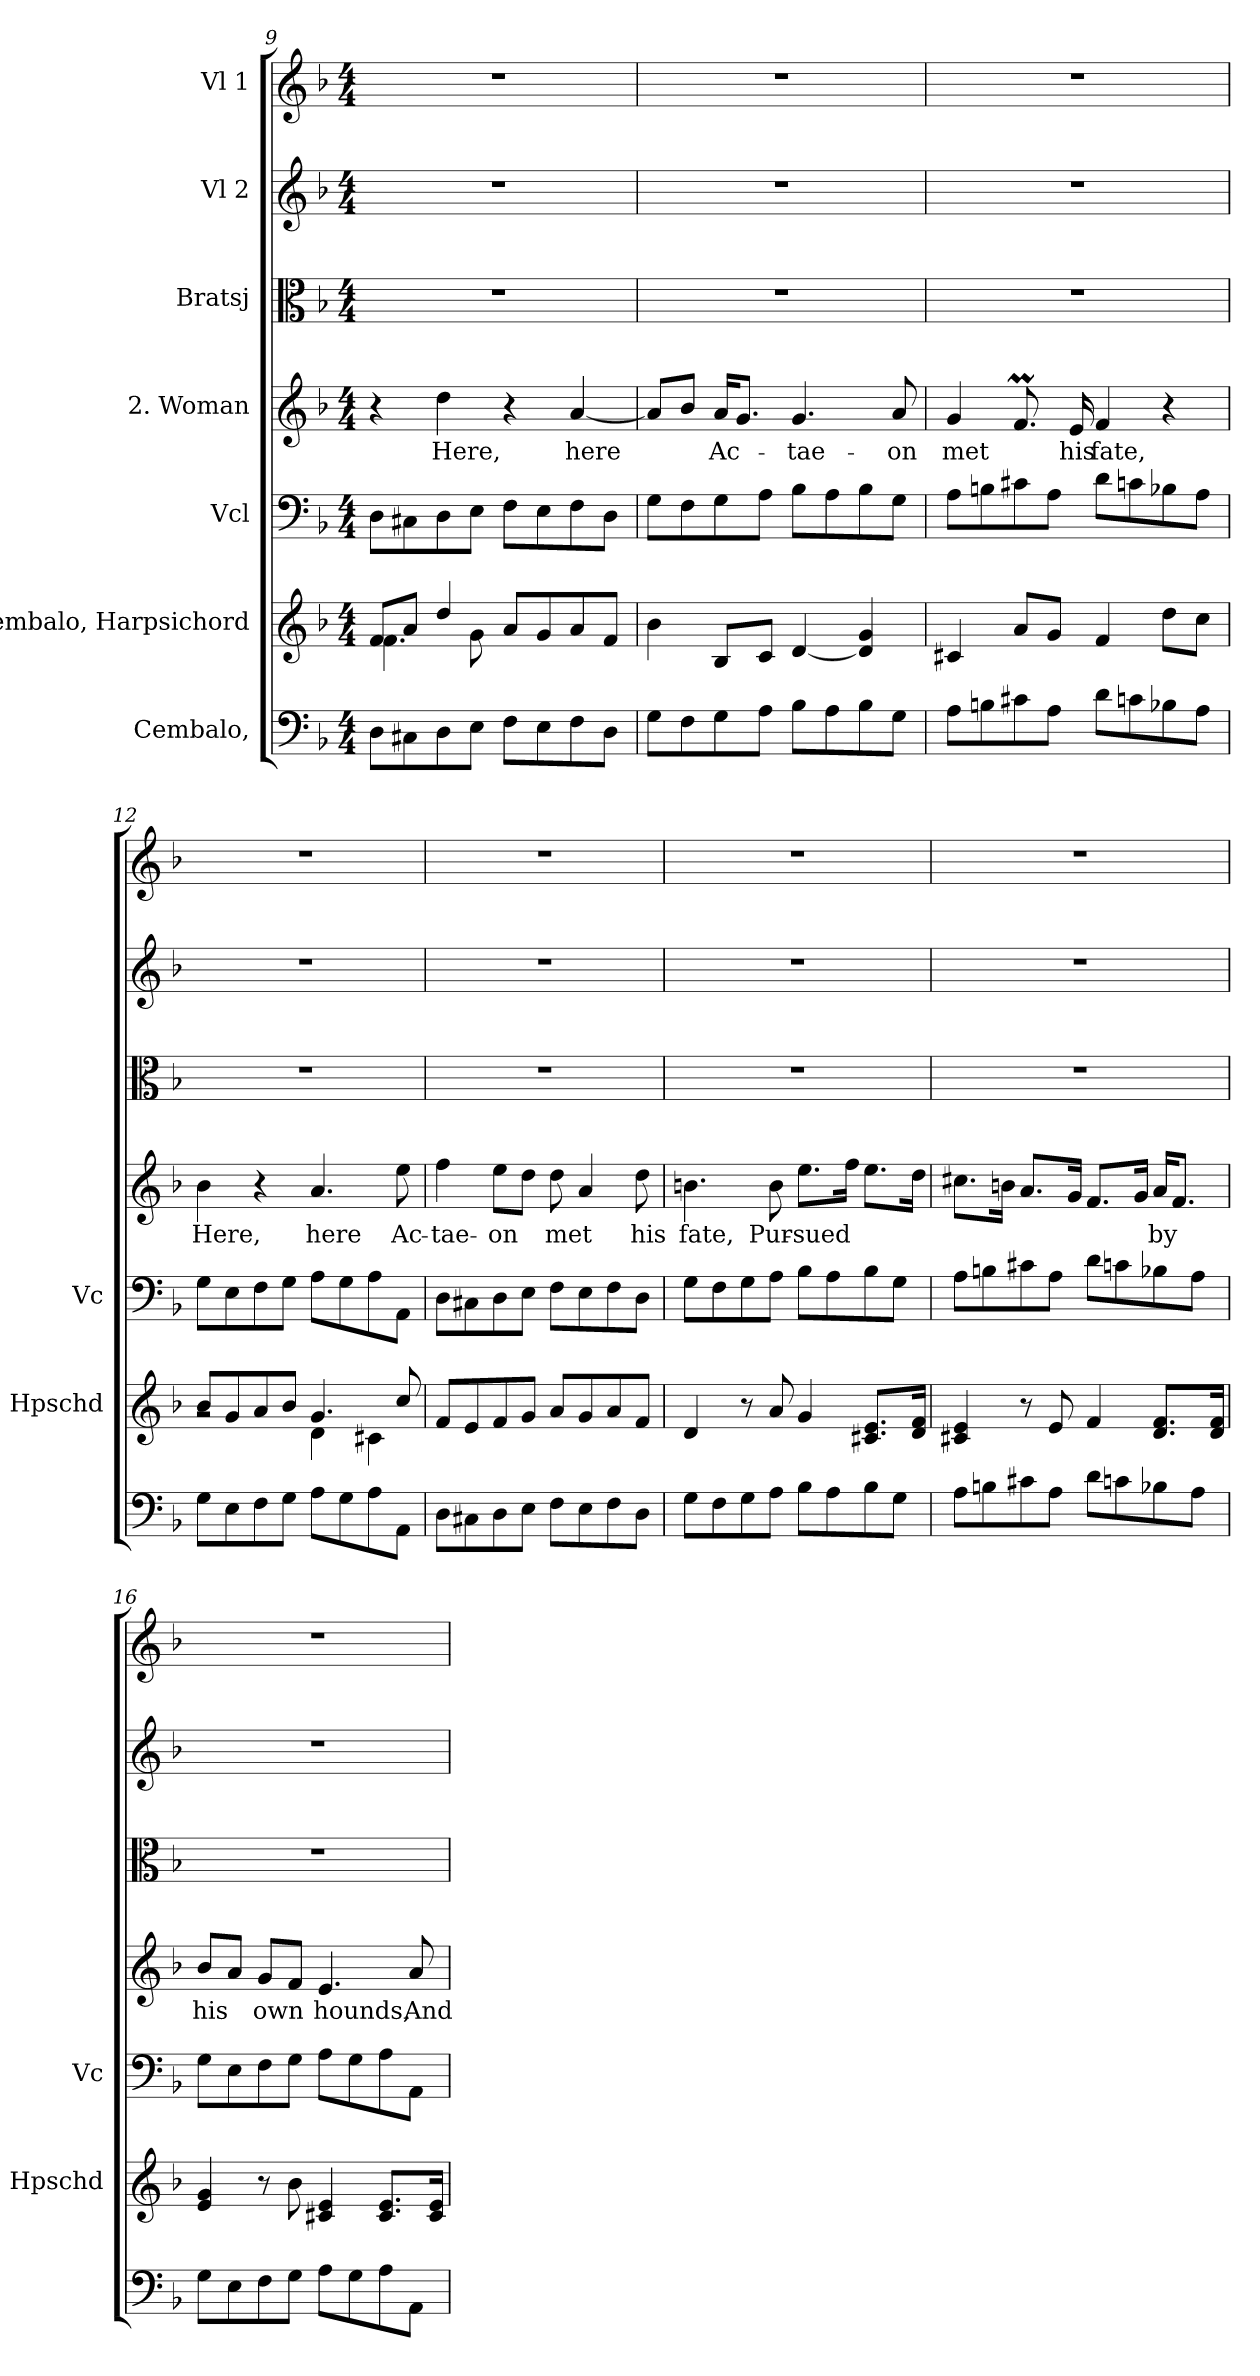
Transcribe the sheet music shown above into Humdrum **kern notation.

**kern	**kern	**kern	**kern	**text	**kern	**kern	**kern
*part7	*part6	*part5	*part4	*part4	*part3	*part2	*part1
*staff7	*staff6	*staff5	*staff4	*staff4	*staff3	*staff2	*staff1
*I"Cembalo,	*I"Cembalo, Harpsichord	*I"Vcl	*I"2. Woman	*	*I"Bratsj	*I"Vl 2	*I"Vl 1
*	*I'Hpschd	*I'Vc	*	*	*	*	*
*clefF4	*clefG2	*clefF4	*clefG2	*	*clefC3	*clefG2	*clefG2
*k[b-]	*k[b-]	*k[b-]	*k[b-]	*	*k[b-]	*k[b-]	*k[b-]
*M4/4	*M4/4	*M4/4	*M4/4	*	*M4/4	*M4/4	*M4/4
=9	=9	=9	=9	=9	=9	=9	=9
*	*^	*	*	*	*	*	*
8D\L	8f/L	4.f\	8D\L	4r	.	1r	1r	1r
8C#X\	8a/J	.	8C#X\	.	.	.	.	.
!	!	!	!	!	!LO:LY:b	!	!	!
8D\	4dd/	.	8D\	4dd\	Here,	.	.	.
8E\J	.	8g\	8E\J	.	.	.	.	.
8F\L	8a/L	2ryy	8F\L	4r	.	.	.	.
8E\	8g/	.	8E\	.	.	.	.	.
!	!	!	!	!	!LO:LY:b	!	!	!
8F\	8a/	.	8F\	[4a/	here	.	.	.
8D\J	8f/J	.	8D\J	.	.	.	.	.
*	*v	*v	*	*	*	*	*	*
=10	=10	=10	=10	=10	=10	=10	=10
8G\L	4b-\	8G\L	8a/L]	.	1r	1r	1r
8F\	.	8F\	8b-/J	.	.	.	.
!	!	!	!	!LO:LY:b	!	!	!
8G\	8B-/L	8G\	16a/KL	Ac-	.	.	.
.	.	.	8.g/J	.	.	.	.
8A\J	8c/J	8A\J	.	.	.	.	.
!	!	!	!	!LO:LY:b	!	!	!
8B-\L	[4d/	8B-\L	4.g/	-tae-	.	.	.
8A\	.	8A\	.	.	.	.	.
8B-\	4d/] 4g/	8B-\	.	.	.	.	.
!	!	!	!	!LO:LY:b	!	!	!
8G\J	.	8G\J	8a/	-on	.	.	.
=11	=11	=11	=11	=11	=11	=11	=11
!	!	!	!	!LO:LY:b	!	!	!
8A\L	4c#X/	8A\L	4g/	met	1r	1r	1r
8Bn\	.	8Bn\	.	.	.	.	.
8c#X\	8a/L	8c#X\	8.fM/	.	.	.	.
8A\J	8g/J	8A\J	.	.	.	.	.
!	!	!	!	!LO:LY:b	!	!	!
.	.	.	16e/	his	.	.	.
!	!	!	!	!LO:LY:b	!	!	!
8d\L	4f/	8d\L	4f/	fate,	.	.	.
8cn\	.	8cn\	.	.	.	.	.
8B-X\	8dd\L	8B-X\	4r	.	.	.	.
8A\J	8cc\J	8A\J	.	.	.	.	.
!!LO:LB:g=z
=12	=12	=12	=12	=12	=12	=12	=12
*	*^	*	*	*	*	*	*
!	!	!	!	!	!LO:LY:b	!	!	!
8G\L	8b-/L	2rg	8G\L	4b-\	Here,	1r	1r	1r
8E\	8g/	.	8E\	.	.	.	.	.
8F\	8a/	.	8F\	4r	.	.	.	.
8G\J	8b-/J	.	8G\J	.	.	.	.	.
!	!	!	!	!	!LO:LY:b	!	!	!
8A\L	4.g/	4d\	8A\L	4.a/	here	.	.	.
8G\	.	.	8G\	.	.	.	.	.
8A\	.	4c#X\	8A\	.	.	.	.	.
!	!	!	!	!	!LO:LY:b	!	!	!
8AA\J	8cc/	.	8AA\J	8ee\	Ac-	.	.	.
*	*v	*v	*	*	*	*	*	*
=13	=13	=13	=13	=13	=13	=13	=13
!	!	!	!	!LO:LY:b	!	!	!
8D\L	8f/L	8D\L	4ff\	-tae-	1r	1r	1r
8C#X\	8e/	8C#X\	.	.	.	.	.
!	!	!	!	!LO:LY:b	!	!	!
8D\	8f/	8D\	8ee\L	-on	.	.	.
8E\J	8g/J	8E\J	8dd\J	.	.	.	.
!	!	!	!	!LO:LY:b	!	!	!
8F\L	8a/L	8F\L	8dd\	met	.	.	.
8E\	8g/	8E\	4a/	.	.	.	.
8F\	8a/	8F\	.	.	.	.	.
!	!	!	!	!LO:LY:b	!	!	!
8D\J	8f/J	8D\J	8dd\	his	.	.	.
=14	=14	=14	=14	=14	=14	=14	=14
!	!	!	!	!LO:LY:b	!	!	!
8G\L	4d/	8G\L	4.bn\	fate,	1r	1r	1r
8F\	.	8F\	.	.	.	.	.
8G\	8r	8G\	.	.	.	.	.
!	!	!	!	!LO:LY:b	!	!	!
8A\J	8a/	8A\J	8b\	Pur-	.	.	.
!	!	!	!	!LO:LY:b	!	!	!
8B-\L	4g/	8B-\L	8.ee\L	-sued	.	.	.
8A\	.	8A\	.	.	.	.	.
.	.	.	16ff\Jk	.	.	.	.
8B-\	8.c#X/ 8.e/L	8B-\	8.ee\L	.	.	.	.
8G\J	.	8G\J	.	.	.	.	.
.	16d/ 16f/Jk	.	16dd\Jk	.	.	.	.
=15	=15	=15	=15	=15	=15	=15	=15
8A\L	4c#X/ 4e/	8A\L	8.cc#X\L	.	1r	1r	1r
8Bn\	.	8Bn\	.	.	.	.	.
.	.	.	16bn\Jk	.	.	.	.
8c#X\	8r	8c#X\	8.a/L	.	.	.	.
8A\J	8e/	8A\J	.	.	.	.	.
.	.	.	16g/Jk	.	.	.	.
8d\L	4f/	8d\L	8.f/L	.	.	.	.
8cn\	.	8cn\	.	.	.	.	.
.	.	.	16g/Jk	.	.	.	.
!	!	!	!	!LO:LY:b	!	!	!
8B-X\	8.d/ 8.f/L	8B-X\	16a/KL	by	.	.	.
.	.	.	8.f/J	.	.	.	.
8A\J	.	8A\J	.	.	.	.	.
.	16d/ 16f/Jk	.	.	.	.	.	.
!!LO:LB:g=z
=16	=16	=16	=16	=16	=16	=16	=16
!	!	!	!	!LO:LY:b	!	!	!
8G\L	4e/ 4g/	8G\L	8b-/L	his	1r	1r	1r
8E\	.	8E\	8a/J	.	.	.	.
!	!	!	!	!LO:LY:b	!	!	!
8F\	8r	8F\	8g/L	own	.	.	.
8G\J	8b-\	8G\J	8f/J	.	.	.	.
!	!	!	!	!LO:LY:b	!	!	!
8A\L	4c#X/ 4e/	8A\L	4.e/	hounds,	.	.	.
8G\	.	8G\	.	.	.	.	.
8A\	8.c#/ 8.e/L	8A\	.	.	.	.	.
!	!	!	!	!LO:LY:b	!	!	!
8AA\J	.	8AA\J	8a/	And	.	.	.
.	16c#/ 16e/Jk	.	.	.	.	.	.
=	=	=	=	=	=	=	=
*-	*-	*-	*-	*-	*-	*-	*-
